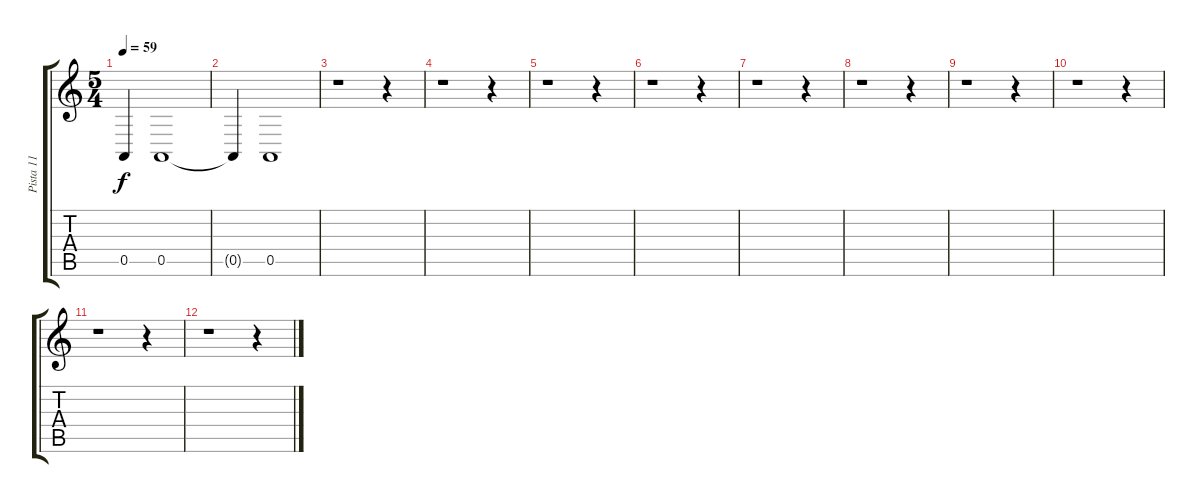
\track ("Pista 11" "Pista 11") {instrument reversecymbal}
\staff {score tabs}
\tuning (E4 B3 G3 D3 A2 E2) {hide}
\ts (5 4)
\tempo 59
\clef g2
\ks c
0.5{t}.4{dy f} 0.5.1 |
0.5{t}.4 0.5.1 |
r.1 r.4 |
r.1 r.4 |
r.1 r.4 |
r.1 r.4 |
r.1 r.4 |
r.1 r.4 |
r.1 r.4 |
r.1 r.4 |
r.1 r.4 |
r.1 r.4
